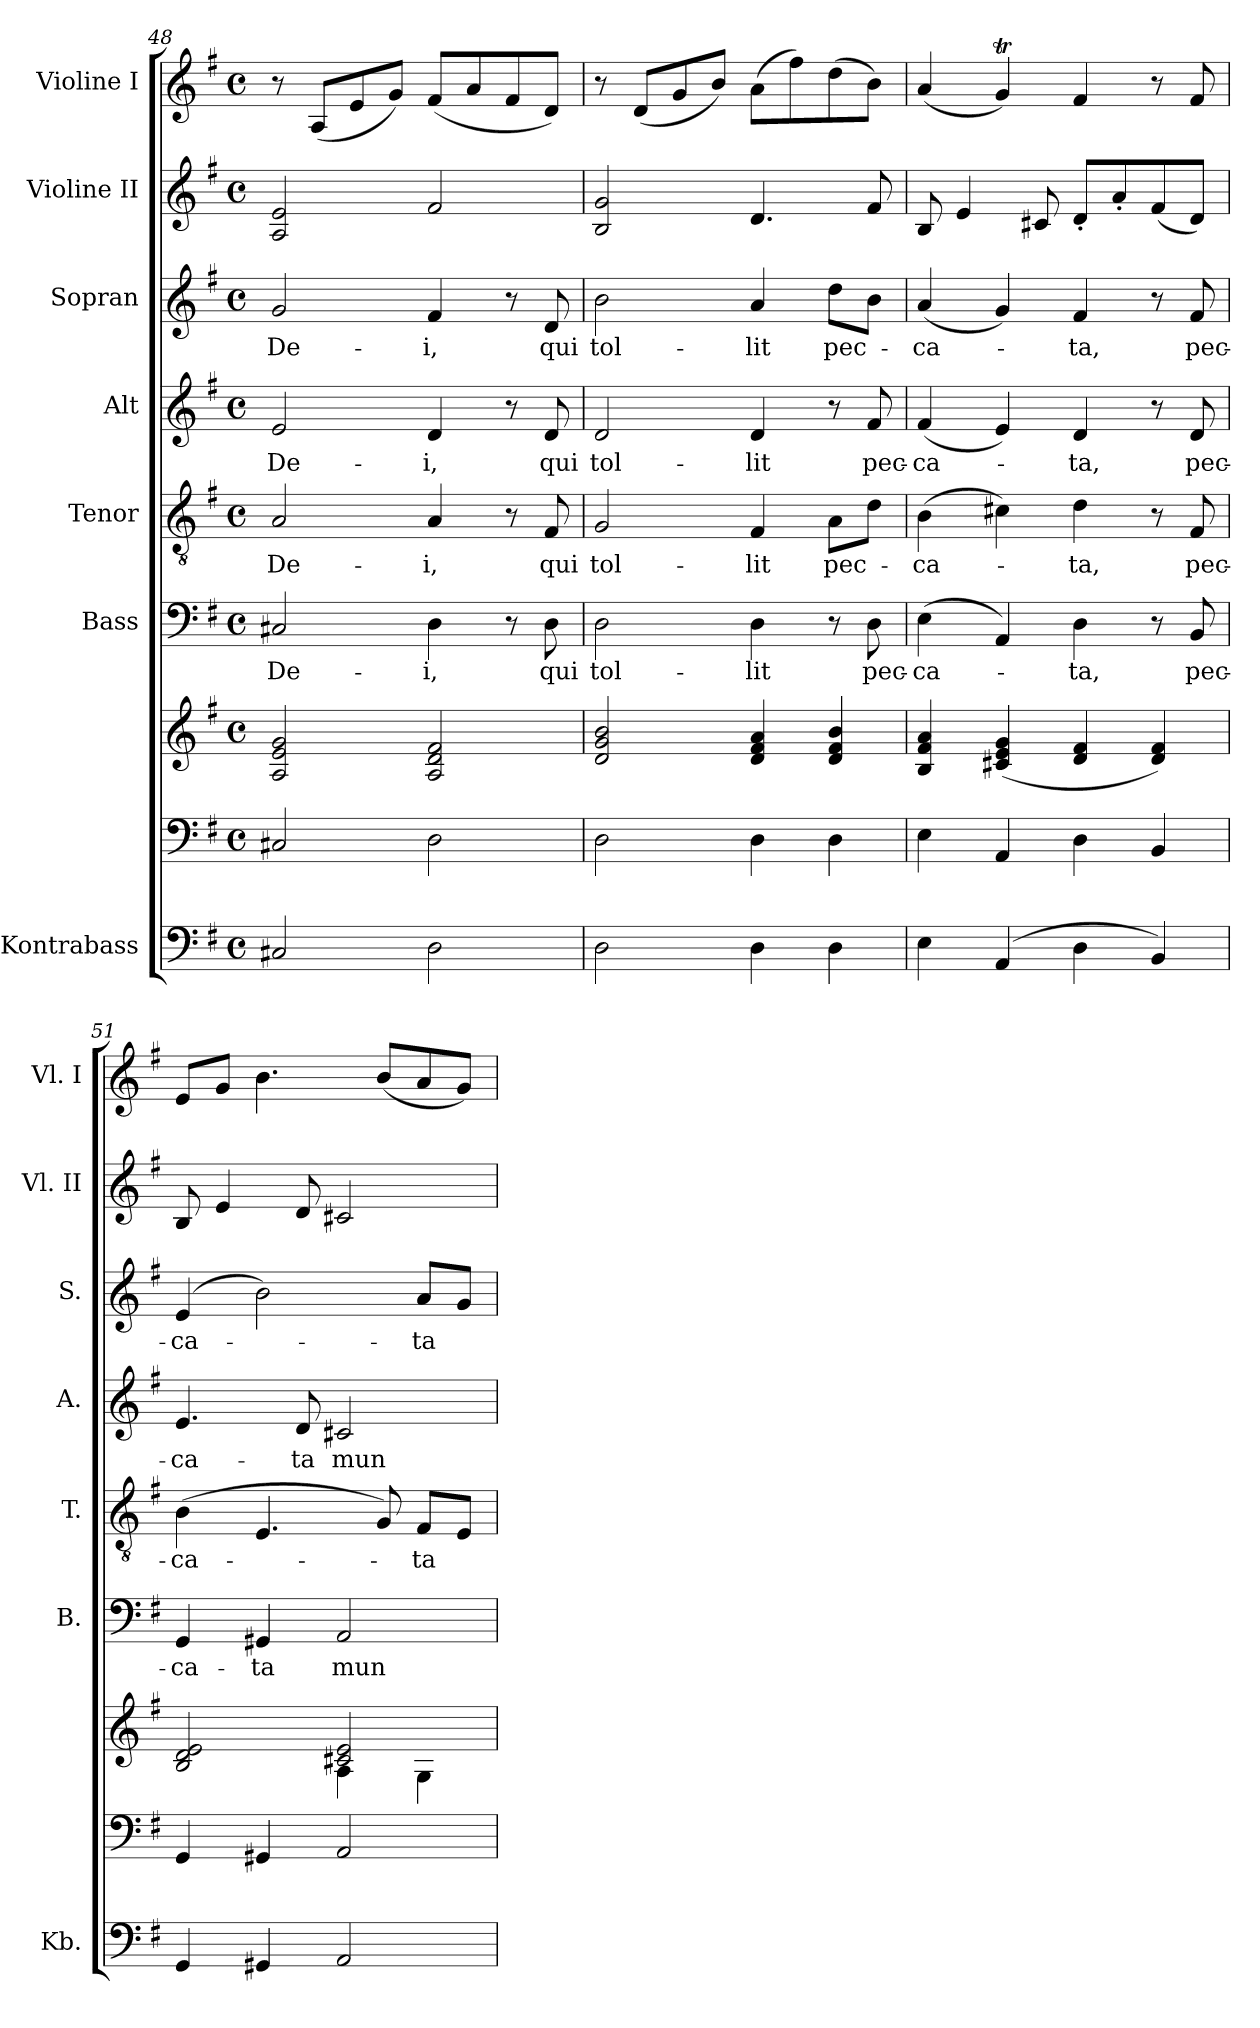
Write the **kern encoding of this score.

**kern	**kern	**kern	**kern	**text	**kern	**text	**kern	**text	**kern	**text	**kern	**kern
*part8	*part7	*part7	*part6	*part6	*part5	*part5	*part4	*part4	*part3	*part3	*part2	*part1
*staff9	*staff8	*staff7	*staff6	*staff6	*staff5	*staff5	*staff4	*staff4	*staff3	*staff3	*staff2	*staff1
*I"Kontrabass	*	*	*I"Bass	*	*I"Tenor	*	*I"Alt	*	*I"Sopran	*	*I"Violine II	*I"Violine I
*I'Kb.	*	*	*I'B.	*	*I'T.	*	*I'A.	*	*I'S.	*	*I'Vl. II	*I'Vl. I
*clefF4	*clefF4	*clefG2	*clefF4	*	*clefGv2	*	*clefG2	*	*clefG2	*	*clefG2	*clefG2
*ITrd7c12	*	*	*	*	*	*	*	*	*	*	*	*
*k[f#]	*k[f#]	*k[f#]	*k[f#]	*	*k[f#]	*	*k[f#]	*	*k[f#]	*	*k[f#]	*k[f#]
*G:	*G:	*G:	*G:	*	*G:	*	*G:	*	*G:	*	*G:	*G:
*M4/4	*M4/4	*M4/4	*M4/4	*	*M4/4	*	*M4/4	*	*M4/4	*	*M4/4	*M4/4
*met(c)	*met(c)	*met(c)	*met(c)	*	*met(c)	*	*met(c)	*	*met(c)	*	*met(c)	*met(c)
=48	=48	=48	=48	=48	=48	=48	=48	=48	=48	=48	=48	=48
!	!	!	!	!LO:LY:b	!	!LO:LY:b	!	!LO:LY:b	!	!LO:LY:b	!	!
2CC#X/	2C#X/	2A/ 2e/ 2g/	2C#X/	De-	2A/	De-	2e/	De-	2g/	De-	2A/ 2e/	8r
.	.	.	.	.	.	.	.	.	.	.	.	(<8A/L
.	.	.	.	.	.	.	.	.	.	.	.	8e/
.	.	.	.	.	.	.	.	.	.	.	.	8g/J)
!	!	!	!	!LO:LY:b	!	!LO:LY:b	!	!LO:LY:b	!	!LO:LY:b	!	!
2DD\	2D\	2A/ 2d/ 2f#/	4D\	-i,	4A/	-i,	4d/	-i,	4f#/	-i,	2f#/	(<8f#/L
.	.	.	.	.	.	.	.	.	.	.	.	8a/
.	.	.	8r	.	8r	.	8r	.	8r	.	.	8f#/
!	!	!	!	!LO:LY:b	!	!LO:LY:b	!	!LO:LY:b	!	!LO:LY:b	!	!
.	.	.	8D\	qui	8F#/	qui	8d/	qui	8d/	qui	.	8d/J)
!!LO:PB:g=z
=49	=49	=49	=49	=49	=49	=49	=49	=49	=49	=49	=49	=49
!	!	!	!	!LO:LY:b	!	!LO:LY:b	!	!LO:LY:b	!	!LO:LY:b	!	!
2DD\	2D\	2d/ 2g/ 2b/	2D\	tol-	2G/	tol-	2d/	tol-	2b\	tol-	2B/ 2g/	8r
.	.	.	.	.	.	.	.	.	.	.	.	(<8d/L
.	.	.	.	.	.	.	.	.	.	.	.	8g/
.	.	.	.	.	.	.	.	.	.	.	.	8b/J)
!	!	!	!	!LO:LY:b	!	!LO:LY:b	!	!LO:LY:b	!	!LO:LY:b	!	!
4DD\	4D\	4d/ 4f#/ 4a/	4D\	-lit	4F#/	-lit	4d/	-lit	4a/	-lit	4.d/	(>8a\L
.	.	.	.	.	.	.	.	.	.	.	.	8ff#\)
!	!	!	!	!	!	!LO:LY:b	!	!	!	!LO:LY:b	!	!
4DD\	4D\	4d/ 4f#/ 4b/	8r	.	8A\L	pec-	8r	.	8dd\L	pec-	.	(>8dd\
!	!	!	!	!LO:LY:b	!	!	!	!LO:LY:b	!	!	!	!
.	.	.	8D\	pec-	8d\J	.	8f#/	pec-	8b\J	.	8f#/	8b\J)
=50	=50	=50	=50	=50	=50	=50	=50	=50	=50	=50	=50	=50
!	!	!	!	!LO:LY:b	!	!LO:LY:b	!	!LO:LY:b	!	!LO:LY:b	!	!
4EE\	4E\	4B/ 4f#/ 4a/	(>4E\	-ca-	(>4B\	-ca-	(<4f#/	-ca-	(<4a/	-ca-	8B/	(<4a/
.	.	.	.	.	.	.	.	.	.	.	4e/	.
(4AAA/	4AA/	(<4c#X/ 4e/ 4g/	4AA/)	.	4c#X\)	.	4e/)	.	4g/)	.	.	4gT/)
.	.	.	.	.	.	.	.	.	.	.	8c#X/	.
!	!	!	!	!LO:LY:b	!	!LO:LY:b	!	!LO:LY:b	!	!LO:LY:b	!	!
4DD\	4D\	4d/ 4f#/	4D\	-ta,	4d\	-ta,	4d/	-ta,	4f#/	-ta,	8d'</L	4f#/
.	.	.	.	.	.	.	.	.	.	.	8a'</	.
4BBB/)	4BB/	4d/ 4f#/)	8r	.	8r	.	8r	.	8r	.	(<8f#/	8r
!	!	!	!	!LO:LY:b	!	!LO:LY:b	!	!LO:LY:b	!	!LO:LY:b	!	!
.	.	.	8BB/	pec-	8F#/	pec-	8d/	pec-	8f#/	pec-	8d/J)	8f#/
=51	=51	=51	=51	=51	=51	=51	=51	=51	=51	=51	=51	=51
*	*	*^	*	*	*	*	*	*	*	*	*	*
!	!	!	!	!	!LO:LY:b	!	!LO:LY:b	!	!LO:LY:b	!	!LO:LY:b	!	!
4GGG/	4GG/	2B/ 2d/ 2e/	2ryy	4GG/	-ca-	(>4B\	-ca-	4.e/	-ca-	(4e/	-ca-	8B/	8e/L
.	.	.	.	.	.	.	.	.	.	.	.	4e/	8g/J
!	!	!	!	!	!LO:LY:b	!	!	!	!	!	!	!	!
4GGG#X/	4GG#X/	.	.	4GG#X/	-ta	4.E/	.	.	.	2b\)	.	.	4.b\
!	!	!	!	!	!	!	!	!	!LO:LY:b	!	!	!	!
.	.	.	.	.	.	.	.	8d/	-ta	.	.	8d/	.
!	!	!	!	!	!LO:LY:b	!	!	!	!LO:LY:b	!	!	!	!
2AAA/	2AA/	2c#X/ 2e/	4A\	2AA/	mun-	.	.	2c#X/	mun-	.	.	2c#X/	.
.	.	.	.	.	.	8G/)	.	.	.	.	.	.	(<8b/L
!	!	!	!	!	!	!	!LO:LY:b	!	!	!	!LO:LY:b	!	!
.	.	.	4G\	.	.	8F#/L	-ta	.	.	8a/L	-ta	.	8a/
.	.	.	.	.	.	8E/J	.	.	.	8g/J	.	.	8g/J)
*	*	*v	*v	*	*	*	*	*	*	*	*	*	*
=	=	=	=	=	=	=	=	=	=	=	=	=
*-	*-	*-	*-	*-	*-	*-	*-	*-	*-	*-	*-	*-
